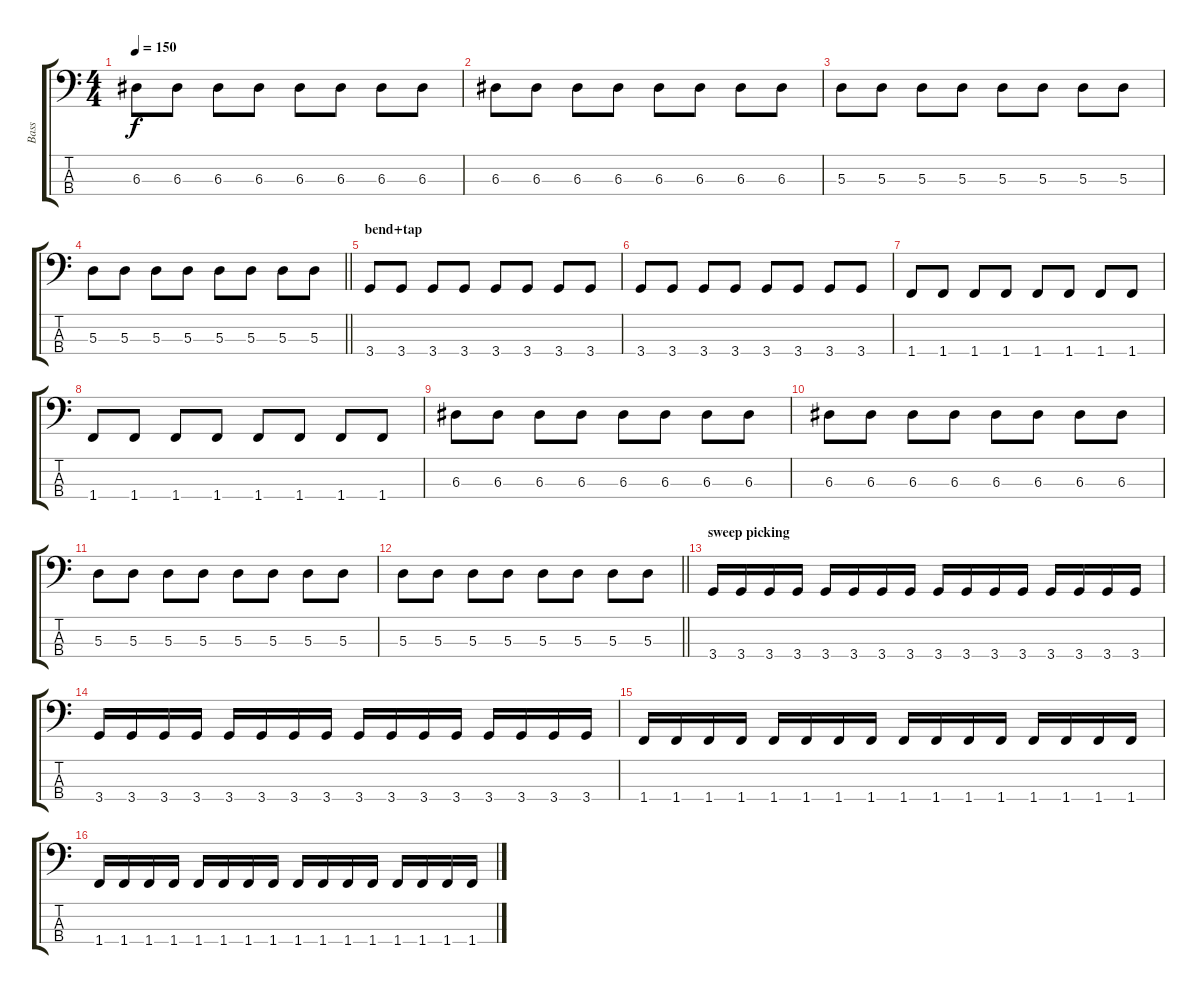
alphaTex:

\track ("Bass" "Bass") {instrument electricbasspick}
\staff {score tabs}
\tuning (G2 D2 A1 E1) {hide}
\ts (4 4)
\tempo 150
\clef f4
\ks c
6.3.8{dy f} 6.3.8 6.3.8 6.3.8 6.3.8 6.3.8 6.3.8 6.3.8 |
6.3.8 6.3.8 6.3.8 6.3.8 6.3.8 6.3.8 6.3.8 6.3.8 |
5.3.8 5.3.8 5.3.8 5.3.8 5.3.8 5.3.8 5.3.8 5.3.8 |
\barLineRight lightlight
5.3.8 5.3.8 5.3.8 5.3.8 5.3.8 5.3.8 5.3.8 5.3.8 |
\section ("" "bend+tap")
3.4.8 3.4.8 3.4.8 3.4.8 3.4.8 3.4.8 3.4.8 3.4.8 |
3.4.8 3.4.8 3.4.8 3.4.8 3.4.8 3.4.8 3.4.8 3.4.8 |
1.4.8 1.4.8 1.4.8 1.4.8 1.4.8 1.4.8 1.4.8 1.4.8 |
1.4.8 1.4.8 1.4.8 1.4.8 1.4.8 1.4.8 1.4.8 1.4.8 |
6.3.8 6.3.8 6.3.8 6.3.8 6.3.8 6.3.8 6.3.8 6.3.8 |
6.3.8 6.3.8 6.3.8 6.3.8 6.3.8 6.3.8 6.3.8 6.3.8 |
5.3.8 5.3.8 5.3.8 5.3.8 5.3.8 5.3.8 5.3.8 5.3.8 |
\barLineRight lightlight
5.3.8 5.3.8 5.3.8 5.3.8 5.3.8 5.3.8 5.3.8 5.3.8 |
\section ("" "sweep picking")
3.4.16 3.4.16 3.4.16 3.4.16 3.4.16 3.4.16 3.4.16 3.4.16 3.4.16 3.4.16 3.4.16 3.4.16 3.4.16 3.4.16 3.4.16 3.4.16 |
3.4.16 3.4.16 3.4.16 3.4.16 3.4.16 3.4.16 3.4.16 3.4.16 3.4.16 3.4.16 3.4.16 3.4.16 3.4.16 3.4.16 3.4.16 3.4.16 |
1.4.16 1.4.16 1.4.16 1.4.16 1.4.16 1.4.16 1.4.16 1.4.16 1.4.16 1.4.16 1.4.16 1.4.16 1.4.16 1.4.16 1.4.16 1.4.16 |
1.4.16 1.4.16 1.4.16 1.4.16 1.4.16 1.4.16 1.4.16 1.4.16 1.4.16 1.4.16 1.4.16 1.4.16 1.4.16 1.4.16 1.4.16 1.4.16
